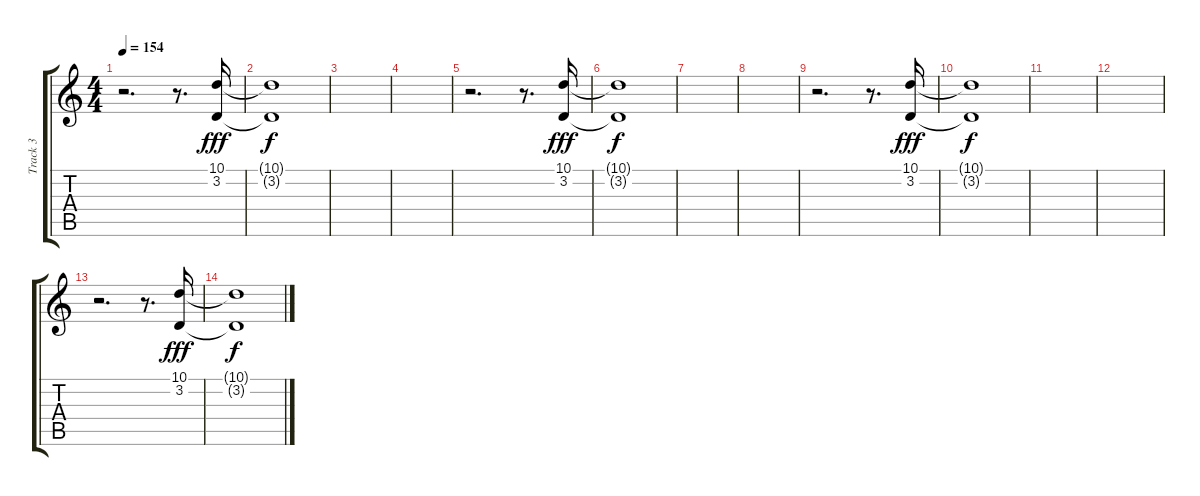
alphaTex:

\track ("Track 3" "Track 3") {instrument tubularbells}
\staff {score tabs}
\tuning (E4 B3 G3 D3 A2 E2) {hide}
\ts (4 4)
\tempo 154
\clef g2
\ks c
r.2{d dy f} r.8{d} (10.1 3.2).16{dy fff} |
(10.1{t} 3.2{t}).1{dy f} |
|
|
r.2{d} r.8{d} (10.1 3.2).16{dy fff} |
(10.1{t} 3.2{t}).1{dy f} |
|
|
r.2{d} r.8{d} (10.1 3.2).16{dy fff} |
(10.1{t} 3.2{t}).1{dy f} |
|
|
r.2{d} r.8{d} (10.1 3.2).16{dy fff} |
(10.1{t} 3.2{t}).1{dy f}
